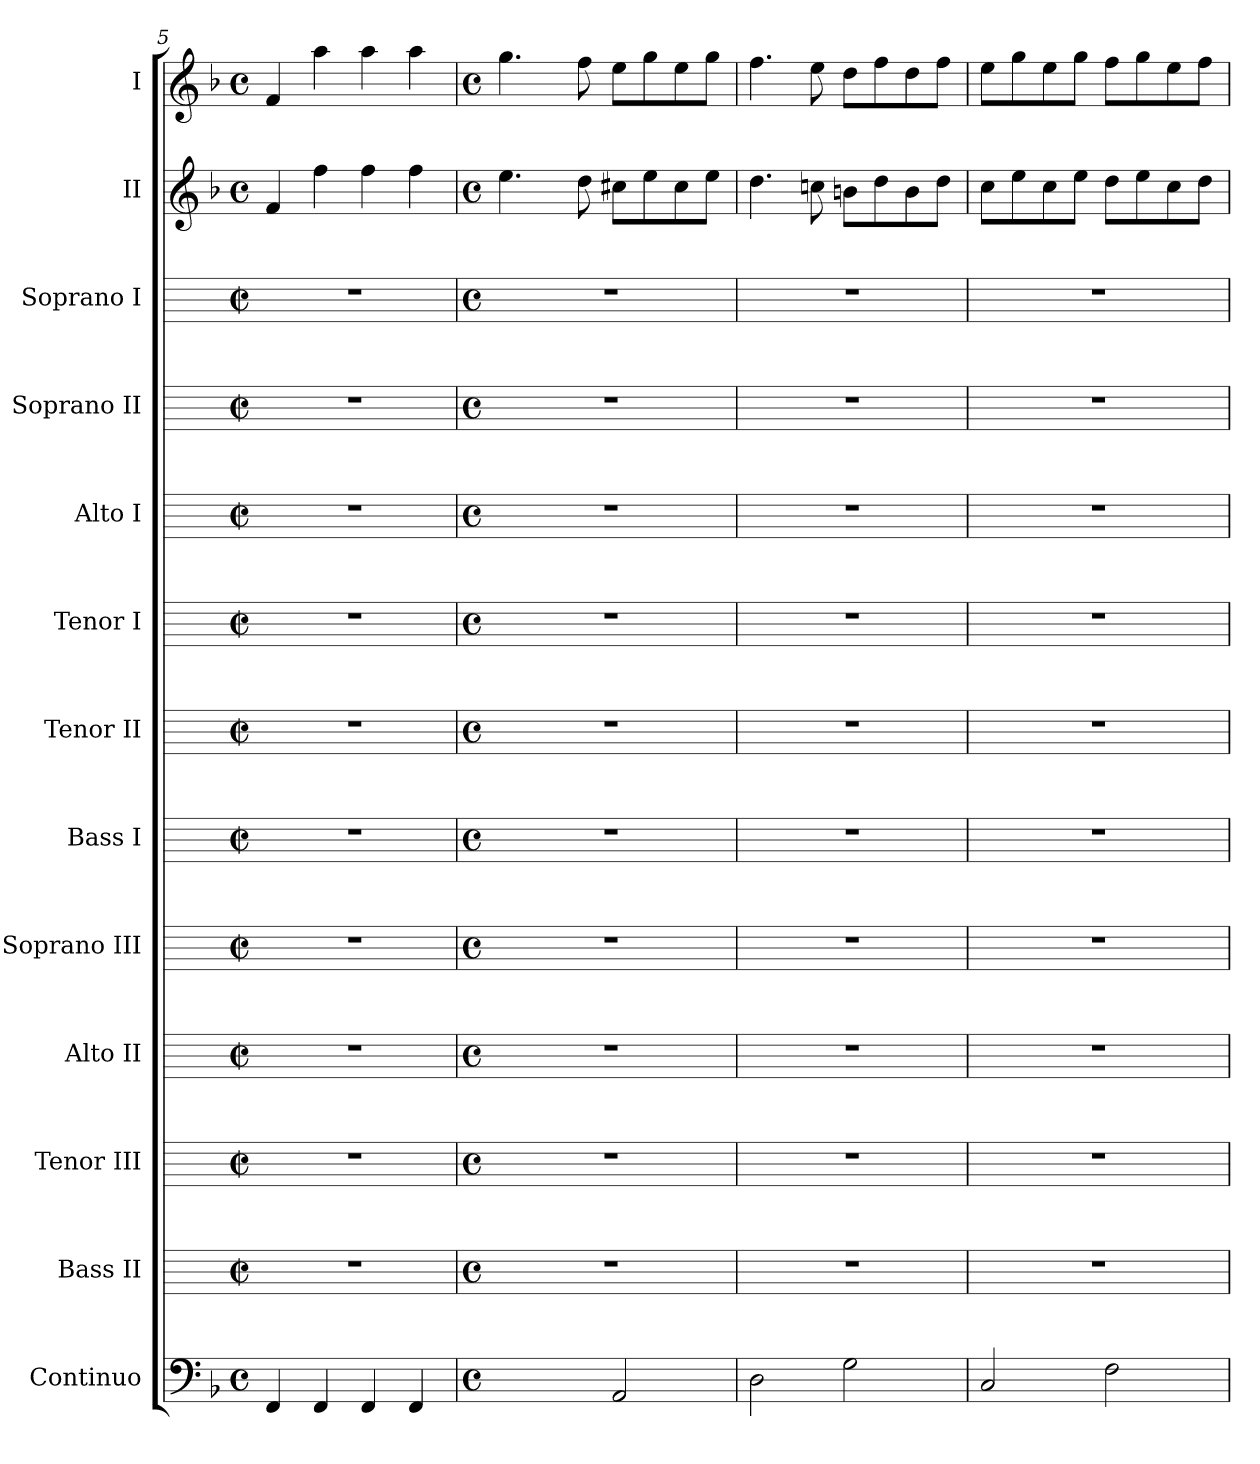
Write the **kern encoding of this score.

**kern	**text	**kern	**kern	**kern	**kern	**kern	**kern	**kern	**kern	**kern	**kern	**kern	**kern
*part13	*part13	*part12	*part11	*part10	*part9	*part8	*part7	*part6	*part5	*part4	*part3	*part2	*part1
*staff13	*staff13	*staff12	*staff11	*staff10	*staff9	*staff8	*staff7	*staff6	*staff5	*staff4	*staff3	*staff2	*staff1
*I"Continuo	*	*I"Bass II	*I"Tenor III	*I"Alto II	*I"Soprano III	*I"Bass I	*I"Tenor II	*I"Tenor I	*I"Alto I	*I"Soprano II	*I"Soprano I	*I"II	*I"I
*	*	*I'B	*I'T	*I'A	*I'S	*I'B I	*I'T II	*I'T I	*I'A I	*I'S II	*I'S I	*I'II	*I'I
*clefF4	*	*	*	*	*	*	*	*	*	*	*	*clefG2	*clefG2
*	*	*ITrd4c7	*ITrd4c7	*ITrd4c7	*ITrd4c7	*	*	*	*	*	*	*	*
*k[b-]	*	*	*	*	*	*	*	*	*	*	*	*k[b-]	*k[b-]
*F:	*	*	*	*	*	*	*	*	*	*	*	*F:	*F:
*M4/4	*	*M2/2	*M2/2	*M2/2	*M2/2	*M2/2	*M2/2	*M2/2	*M2/2	*M2/2	*M2/2	*M4/4	*M4/4
*met(c)	*	*met(c|)	*met(c|)	*met(c|)	*met(c|)	*met(c|)	*met(c|)	*met(c|)	*met(c|)	*met(c|)	*met(c|)	*met(c)	*met(c)
=5	=5	=5	=5	=5	=5	=5	=5	=5	=5	=5	=5	=5	=5
4FF	.	1r	1r	1r	1r	1r	1r	1r	1r	1r	1r	4f	4f
4FF	.	.	.	.	.	.	.	.	.	.	.	4ff	4aa
4FF	.	.	.	.	.	.	.	.	.	.	.	4ff	4aa
4FF	.	.	.	.	.	.	.	.	.	.	.	4ff	4aa
!!LO:LB:g=z
=6	=6	=6	=6	=6	=6	=6	=6	=6	=6	=6	=6	=6	=6
*M4/4	*	*M4/4	*M4/4	*M4/4	*M4/4	*M4/4	*M4/4	*M4/4	*M4/4	*M4/4	*M4/4	*M4/4	*M4/4
*met(c)	*	*met(c)	*met(c)	*met(c)	*met(c)	*met(c)	*met(c)	*met(c)	*met(c)	*met(c)	*met(c)	*met(c)	*met(c)
!	!LO:LY:b	!	!	!	!	!	!	!	!	!	!	!	!
[4GGyy	6	1r	1r	1r	1r	1r	1r	1r	1r	1r	1r	4.ee	4.gg
!	!LO:LY:b	!	!	!	!	!	!	!	!	!	!	!	!
4GGyy]	5	.	.	.	.	.	.	.	.	.	.	.	.
.	.	.	.	.	.	.	.	.	.	.	.	8dd	8ff
2AA	.	.	.	.	.	.	.	.	.	.	.	8cc#XL	8eeL
.	.	.	.	.	.	.	.	.	.	.	.	8ee	8gg
.	.	.	.	.	.	.	.	.	.	.	.	8cc#	8ee
.	.	.	.	.	.	.	.	.	.	.	.	8eeJ	8ggJ
=7	=7	=7	=7	=7	=7	=7	=7	=7	=7	=7	=7	=7	=7
2D	.	1r	1r	1r	1r	1r	1r	1r	1r	1r	1r	4.dd	4.ff
.	.	.	.	.	.	.	.	.	.	.	.	8ccn	8ee
2G	.	.	.	.	.	.	.	.	.	.	.	8bnL	8ddL
.	.	.	.	.	.	.	.	.	.	.	.	8dd	8ff
.	.	.	.	.	.	.	.	.	.	.	.	8b	8dd
.	.	.	.	.	.	.	.	.	.	.	.	8ddJ	8ffJ
=8	=8	=8	=8	=8	=8	=8	=8	=8	=8	=8	=8	=8	=8
2C	.	1r	1r	1r	1r	1r	1r	1r	1r	1r	1r	8ccL	8eeL
.	.	.	.	.	.	.	.	.	.	.	.	8ee	8gg
.	.	.	.	.	.	.	.	.	.	.	.	8cc	8ee
.	.	.	.	.	.	.	.	.	.	.	.	8eeJ	8ggJ
2F	.	.	.	.	.	.	.	.	.	.	.	8ddL	8ffL
.	.	.	.	.	.	.	.	.	.	.	.	8ee	8gg
.	.	.	.	.	.	.	.	.	.	.	.	8cc	8ee
.	.	.	.	.	.	.	.	.	.	.	.	8ddJ	8ffJ
=	=	=	=	=	=	=	=	=	=	=	=	=	=
*-	*-	*-	*-	*-	*-	*-	*-	*-	*-	*-	*-	*-	*-
